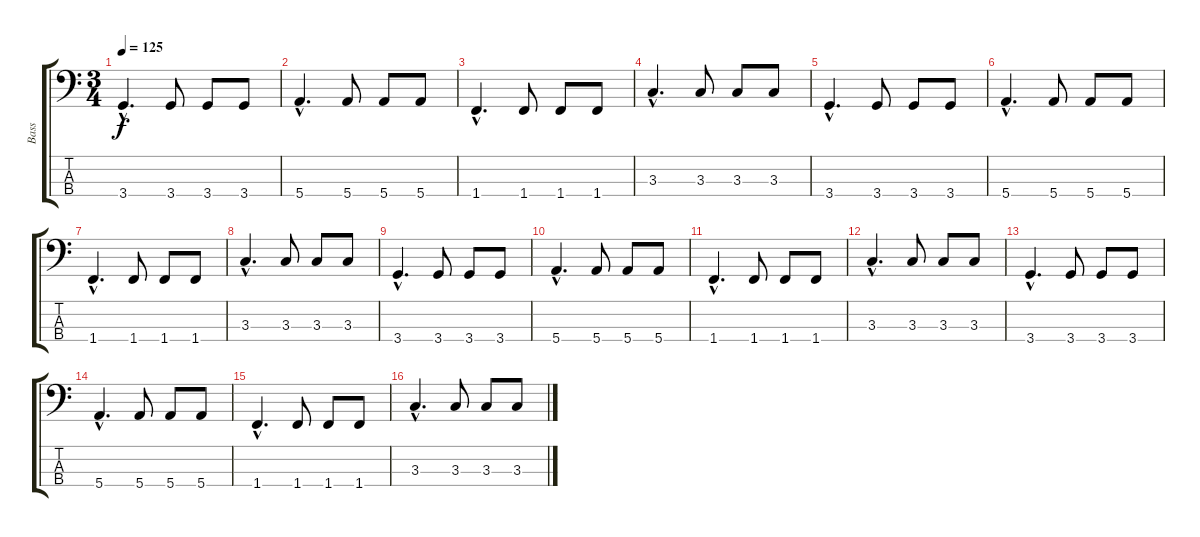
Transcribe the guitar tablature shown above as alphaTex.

\track ("Bass" "Bass") {instrument electricbassfinger}
\staff {score tabs}
\tuning (G2 D2 A1 E1) {hide}
\ts (3 4)
\tempo 125
\clef f4
\ks c
3.4{hac}.4{d dy f} 3.4.8 3.4.8 3.4.8 |
5.4{hac}.4{d} 5.4.8 5.4.8 5.4.8 |
1.4{hac}.4{d} 1.4.8 1.4.8 1.4.8 |
3.3{hac}.4{d} 3.3.8 3.3.8 3.3.8 |
3.4{hac}.4{d} 3.4.8 3.4.8 3.4.8 |
5.4{hac}.4{d} 5.4.8 5.4.8 5.4.8 |
1.4{hac}.4{d} 1.4.8 1.4.8 1.4.8 |
3.3{hac}.4{d} 3.3.8 3.3.8 3.3.8 |
3.4{hac}.4{d} 3.4.8 3.4.8 3.4.8 |
5.4{hac}.4{d} 5.4.8 5.4.8 5.4.8 |
1.4{hac}.4{d} 1.4.8 1.4.8 1.4.8 |
3.3{hac}.4{d} 3.3.8 3.3.8 3.3.8 |
3.4{hac}.4{d} 3.4.8 3.4.8 3.4.8 |
5.4{hac}.4{d} 5.4.8 5.4.8 5.4.8 |
1.4{hac}.4{d} 1.4.8 1.4.8 1.4.8 |
3.3{hac}.4{d} 3.3.8 3.3.8 3.3.8
